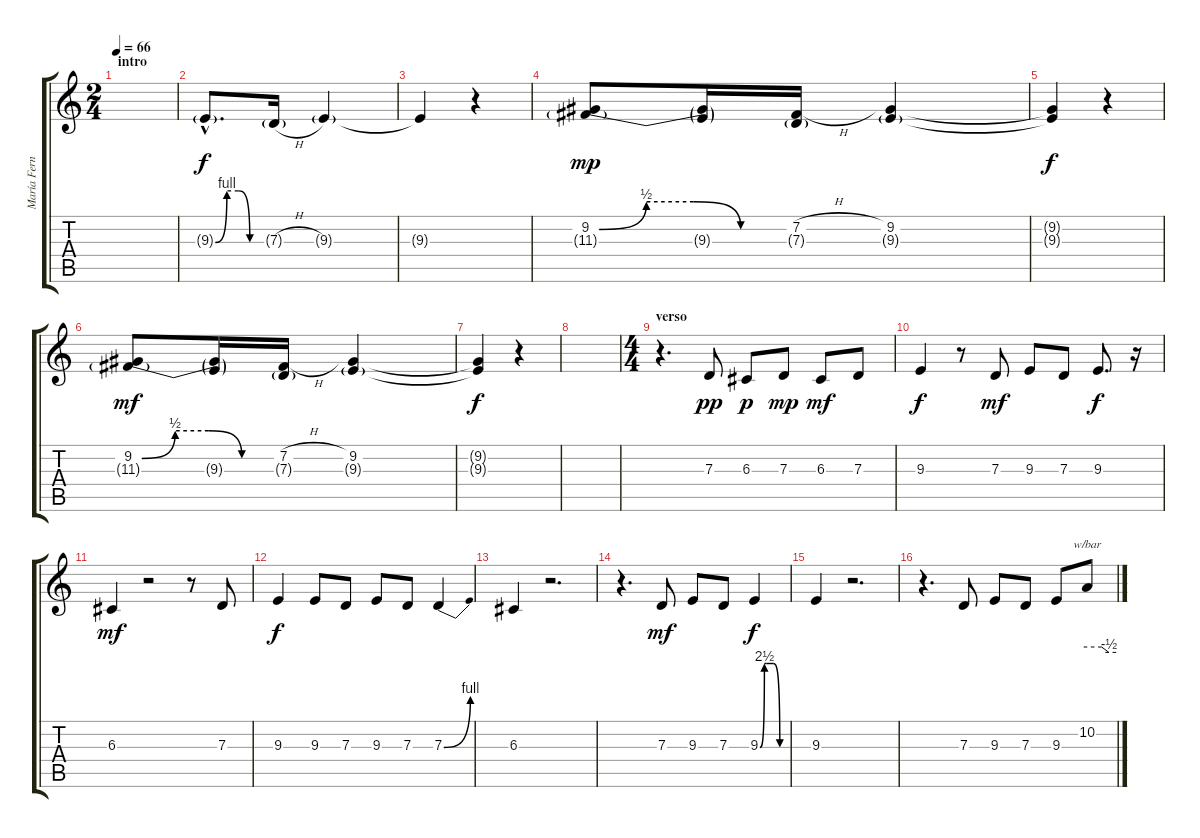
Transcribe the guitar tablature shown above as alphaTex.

\track ("María Fernanda (voz)" "María Fern") {instrument lead3calliope}
\staff {score tabs}
\tuning (E4 B3 G3 D3 A2 E2) {hide}
\ts (2 4)
\section ("" "intro")
\tempo 66
\clef g2
\ks c
|
9.3{be (custom 0 0 15 4 30 4 45 0 60 0) g hac}.8{d} 7.3{h g}.16 9.3{g}.4 |
9.3{t}.4{dy f} r.4 |
(9.2{be (custom 0 0 15 2 30 2 45 0 60 0)} 11.3{g}).8{dy mp} (9.2{t} 9.3{g}).16 (7.2{h} 7.3{g}).16 (9.2 9.3{g}).4 |
(9.2{t} 9.3{t}).4{dy f} r.4 |
(9.2{be (custom 0 0 15 2 30 2 45 0 60 0)} 11.3{g}).8{dy mf} (9.2{t} 9.3{g}).16 (7.2{h} 7.3{g}).16 (9.2 9.3{g}).4 |
(9.2{t} 9.3{t}).4{dy f} r.4 |
|
\ts (4 4)
\section ("" "verso")
r.4{d} 7.3.8{dy pp} 6.3.8{dy p} 7.3.8{dy mp} 6.3.8{dy mf} 7.3.8 |
9.3.4{dy f} r.8 7.3.8{dy mf} 9.3.8 7.3.8 9.3.8{d dy f} r.16 |
6.3.4{dy mf} r.2 r.8 7.3.8 |
9.3.4{dy f} 9.3.8 7.3.8 9.3.8 7.3.8 7.3{be (bend 0 0 60 4)}.4 |
6.3.4 r.2{d} |
r.4{d} 7.3.8{dy mf} 9.3.8 7.3.8 9.3{be (custom 0 0 10 10 15 10 30 10 45 0 60 0)}.4{dy f} |
9.3.4 r.2{d} |
r.4{d} 7.3.8 9.3.8 7.3.8 9.3.8 10.2.8{tbe (custom default 0 0 30 0 45 -2 60 -2)}
